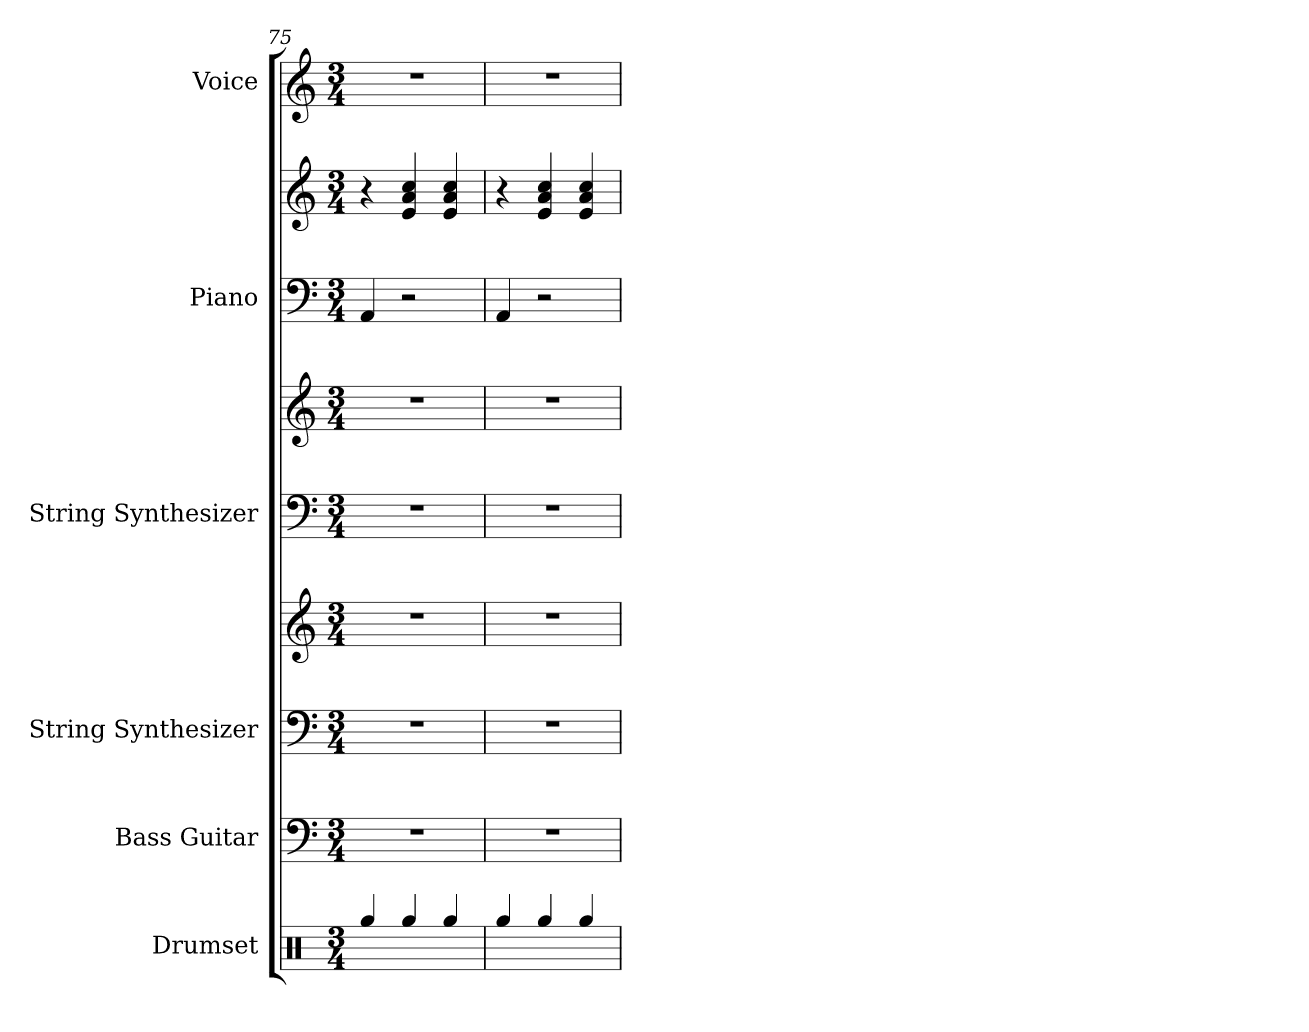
**kern	**kern	**kern	**kern	**kern	**kern	**kern	**kern	**kern
*part6	*part5	*part4	*part4	*part3	*part3	*part2	*part2	*part1
*staff9	*staff8	*staff7	*staff6	*staff5	*staff4	*staff3	*staff2	*staff1
*I"Drumset	*I"Bass Guitar	*I"String Synthesizer	*	*I"String Synthesizer	*	*I"Piano	*	*I"Voice
*I'D. Set	*I'B. Guit.	*I'Synth.	*	*I'Synth.	*	*I'Pno.	*	*I'Vo.
!!LO:PB:g=z
*clefX	*clefF4	*clefF4	*clefG2	*clefF4	*clefG2	*clefF4	*clefG2	*clefG2
*	*ITrd7c12	*	*	*	*	*	*	*
*k[]	*k[]	*k[]	*k[]	*k[]	*k[]	*k[]	*k[]	*k[]
*M3/4	*M3/4	*M3/4	*M3/4	*M3/4	*M3/4	*M3/4	*M3/4	*M3/4
=75	=75	=75	=75	=75	=75	=75	=75	=75
4Rgg/	2.r	2.r	2.r	2.r	2.r	4AA/	4r	2.r
4Rgg/	.	.	.	.	.	2r	4e/ 4a/ 4cc/	.
4Rgg/	.	.	.	.	.	.	4e/ 4a/ 4cc/	.
=76	=76	=76	=76	=76	=76	=76	=76	=76
4Rgg/	2.r	2.r	2.r	2.r	2.r	4AA/	4r	2.r
4Rgg/	.	.	.	.	.	2r	4e/ 4a/ 4cc/	.
4Rgg/	.	.	.	.	.	.	4e/ 4a/ 4cc/	.
=	=	=	=	=	=	=	=	=
*-	*-	*-	*-	*-	*-	*-	*-	*-
